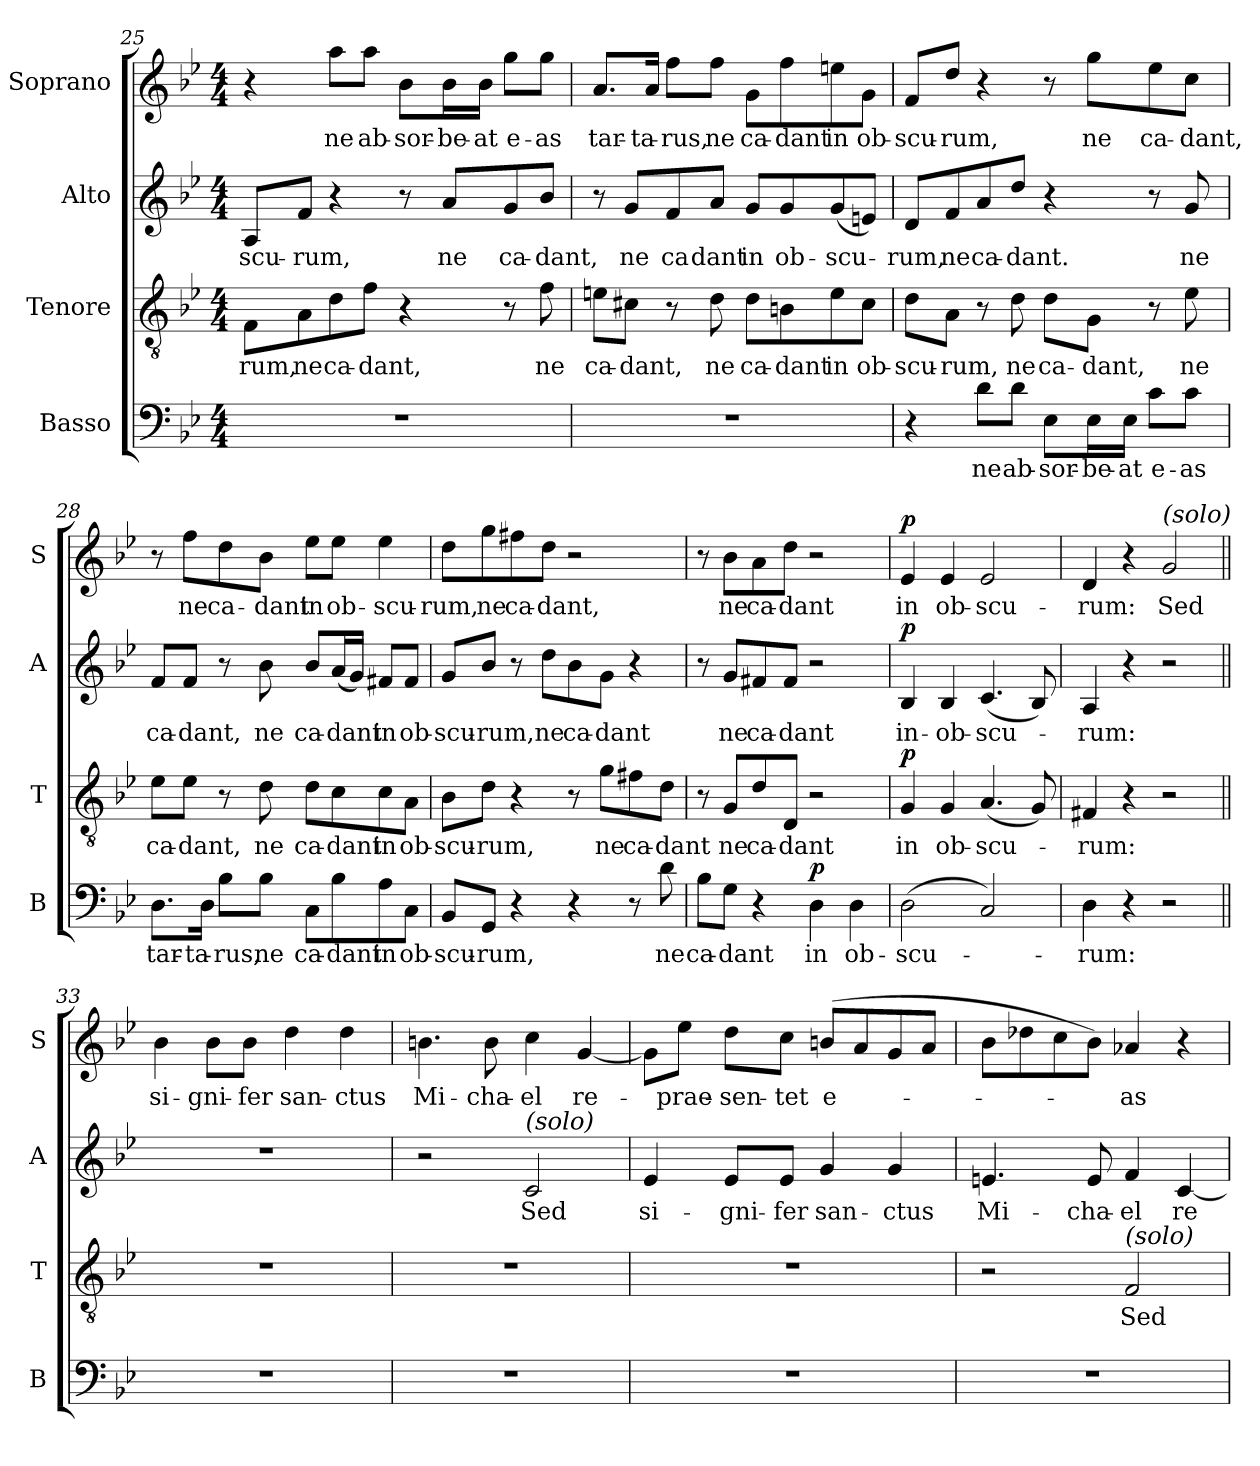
**kern	**text	**dynam	**kern	**text	**dynam	**kern	**text	**dynam	**kern	**text	**dynam
*part4	*part4	*part4	*part3	*part3	*part3	*part2	*part2	*part2	*part1	*part1	*part1
*staff4	*staff4	*staff4	*staff3	*staff3	*staff3	*staff2	*staff2	*staff2	*staff1	*staff1	*staff1
*I"Basso	*	*	*I"Tenore	*	*	*I"Alto	*	*	*I"Soprano	*	*
*I'B	*	*	*I'T	*	*	*I'A	*	*	*I'S	*	*
*clefF4	*	*	*clefGv2	*	*	*clefG2	*	*	*clefG2	*	*
*k[b-e-]	*	*	*k[b-e-]	*	*	*k[b-e-]	*	*	*k[b-e-]	*	*
*g:	*	*	*g:	*	*	*g:	*	*	*g:	*	*
*M4/4	*	*	*M4/4	*	*	*M4/4	*	*	*M4/4	*	*
=25	=25	=25	=25	=25	=25	=25	=25	=25	=25	=25	=25
!	!	!	!	!LO:LY:b	!	!	!LO:LY:b	!	!	!	!
1r	.	.	8F\L	-rum,	.	8A/L	-scu-	.	4r	.	.
!	!	!	!	!LO:LY:b	!	!	!LO:LY:b	!	!	!	!
.	.	.	8A\	ne	.	8f/J	-rum,	.	.	.	.
!	!	!	!	!LO:LY:b	!	!	!	!	!	!LO:LY:b	!
.	.	.	8d\	ca-	.	4r	.	.	8aa\L	ne	.
!	!	!	!	!LO:LY:b	!	!	!	!	!	!LO:LY:b	!
.	.	.	8f\J	-dant,	.	.	.	.	8aa\J	ab-	.
!	!	!	!	!	!	!	!	!	!	!LO:LY:b	!
.	.	.	4r	.	.	8r	.	.	8b-\L	-sor-	.
!	!	!	!	!	!	!	!LO:LY:b	!	!	!LO:LY:b	!
.	.	.	.	.	.	8a/L	ne	.	16b-\L	-be-	.
!	!	!	!	!	!	!	!	!	!	!LO:LY:b	!
.	.	.	.	.	.	.	.	.	16b-\JJ	-at	.
!	!	!	!	!	!	!	!LO:LY:b	!	!	!LO:LY:b	!
.	.	.	8r	.	.	8g/	ca-	.	8gg\L	e-	.
!	!	!	!	!LO:LY:b	!	!	!LO:LY:b	!	!	!LO:LY:b	!
.	.	.	8f\	ne	.	8b-/J	-dant,	.	8gg\J	-as	.
!!LO:PB:g=z
=26	=26	=26	=26	=26	=26	=26	=26	=26	=26	=26	=26
!	!	!	!	!LO:LY:b	!	!	!	!	!	!LO:LY:b	!
1r	.	.	8en\L	ca-	.	8r	.	.	8.a/L	tar-	.
!	!	!	!	!LO:LY:b	!	!	!LO:LY:b	!	!	!	!
.	.	.	8c#X\J	-dant,	.	8g/L	ne	.	.	.	.
!	!	!	!	!	!	!	!	!	!	!LO:LY:b	!
.	.	.	.	.	.	.	.	.	16a/Jk	-ta-	.
!	!	!	!	!	!	!	!LO:LY:b	!	!	!LO:LY:b	!
.	.	.	8r	.	.	8f/	ca	.	8ff\L	-rus,	.
!	!	!	!	!LO:LY:b	!	!	!LO:LY:b	!	!	!LO:LY:b	!
.	.	.	8d\	ne	.	8a/J	dant	.	8ff\J	ne	.
!	!	!	!	!LO:LY:b	!	!	!LO:LY:b	!	!	!LO:LY:b	!
.	.	.	8d\L	ca-	.	8g/L	in	.	8g\L	ca-	.
!	!	!	!	!LO:LY:b	!	!	!LO:LY:b	!	!	!LO:LY:b	!
.	.	.	8Bn\	-dant	.	8g/	ob-	.	8ff\	-dant	.
!	!	!	!	!LO:LY:b	!	!	!LO:LY:b	!	!	!LO:LY:b	!
.	.	.	8e\	in	.	(<8g/	-scu-	.	8een\	in	.
!	!	!	!	!LO:LY:b	!	!	!	!	!	!LO:LY:b	!
.	.	.	8c#\J	ob-	.	8en/J)	.	.	8g\J	ob-	.
=27	=27	=27	=27	=27	=27	=27	=27	=27	=27	=27	=27
!	!	!	!	!LO:LY:b	!	!	!LO:LY:b	!	!	!LO:LY:b	!
4r	.	.	8d\L	-scu-	.	8d/L	-rum,	.	8f/L	-scu-	.
!	!	!	!	!LO:LY:b	!	!	!LO:LY:b	!	!	!LO:LY:b	!
.	.	.	8A\J	-rum,	.	8f/	ne	.	8dd/J	-rum,	.
!	!LO:LY:b	!	!	!	!	!	!LO:LY:b	!	!	!	!
8d\L	ne	.	8r	.	.	8a/	ca-	.	4r	.	.
!	!LO:LY:b	!	!	!LO:LY:b	!	!	!LO:LY:b	!	!	!	!
8d\J	ab-	.	8d\	ne	.	8dd/J	-dant.	.	.	.	.
!	!LO:LY:b	!	!	!LO:LY:b	!	!	!	!	!	!	!
8E-\L	-sor-	.	8d\L	ca-	.	4r	.	.	8r	.	.
!	!LO:LY:b	!	!	!LO:LY:b	!	!	!	!	!	!LO:LY:b	!
16E-\L	-be-	.	8G\J	-dant,	.	.	.	.	8gg\L	ne	.
!	!LO:LY:b	!	!	!	!	!	!	!	!	!	!
16E-\JJ	-at	.	.	.	.	.	.	.	.	.	.
!	!LO:LY:b	!	!	!	!	!	!	!	!	!LO:LY:b	!
8c\L	e-	.	8r	.	.	8r	.	.	8ee-\	ca-	.
!	!LO:LY:b	!	!	!LO:LY:b	!	!	!LO:LY:b	!	!	!LO:LY:b	!
8c\J	-as	.	8e-\	ne	.	8g/	ne	.	8cc\J	-dant,	.
=28	=28	=28	=28	=28	=28	=28	=28	=28	=28	=28	=28
!	!LO:LY:b	!	!	!LO:LY:b	!	!	!LO:LY:b	!	!	!	!
8.D\L	tar-	.	8e-\L	ca-	.	8f/L	ca-	.	8r	.	.
!	!	!	!	!LO:LY:b	!	!	!LO:LY:b	!	!	!LO:LY:b	!
.	.	.	8e-\J	-dant,	.	8f/J	-dant,	.	8ff\L	ne	.
!	!LO:LY:b	!	!	!	!	!	!	!	!	!	!
16D\Jk	-ta-	.	.	.	.	.	.	.	.	.	.
!	!LO:LY:b	!	!	!	!	!	!	!	!	!LO:LY:b	!
8B-\L	-rus,	.	8r	.	.	8r	.	.	8dd\	ca-	.
!	!LO:LY:b	!	!	!LO:LY:b	!	!	!LO:LY:b	!	!	!LO:LY:b	!
8B-\J	ne	.	8d\	ne	.	8b-\	ne	.	8b-\J	-dant	.
!	!LO:LY:b	!	!	!LO:LY:b	!	!	!LO:LY:b	!	!	!LO:LY:b	!
8C\L	ca-	.	8d\L	ca-	.	8b-/L	ca-	.	8ee-\L	in	.
!	!LO:LY:b	!	!	!LO:LY:b	!	!	!LO:LY:b	!	!	!LO:LY:b	!
8B-\	-dant	.	8c\	-dant	.	(<16a/L	-dant	.	8ee-\J	ob-	.
.	.	.	.	.	.	16g/JJ)	.	.	.	.	.
!	!LO:LY:b	!	!	!LO:LY:b	!	!	!LO:LY:b	!	!	!LO:LY:b	!
8A\	in	.	8c\	in	.	8f#X/L	in	.	4ee-\	-scu-	.
!	!LO:LY:b	!	!	!LO:LY:b	!	!	!LO:LY:b	!	!	!	!
8C\J	ob-	.	8A\J	ob-	.	8f#/J	ob-	.	.	.	.
!!LO:LB:g=z
=29	=29	=29	=29	=29	=29	=29	=29	=29	=29	=29	=29
!	!LO:LY:b	!	!	!LO:LY:b	!	!	!LO:LY:b	!	!	!LO:LY:b	!
8BB-/L	-scu-	.	8B-\L	-scu-	.	8g/L	-scu-	.	8dd\L	-rum,	.
!	!LO:LY:b	!	!	!LO:LY:b	!	!	!LO:LY:b	!	!	!LO:LY:b	!
8GG/J	-rum,	.	8d\J	-rum,	.	8b-/J	-rum,	.	8gg\	ne	.
!	!	!	!	!	!	!	!	!	!	!LO:LY:b	!
4r	.	.	4r	.	.	8r	.	.	8ff#X\	ca-	.
!	!	!	!	!	!	!	!LO:LY:b	!	!	!LO:LY:b	!
.	.	.	.	.	.	8dd\L	ne	.	8dd\J	-dant,	.
!	!	!	!	!	!	!	!LO:LY:b	!	!	!	!
4r	.	.	8r	.	.	8b-\	ca-	.	2r	.	.
!	!	!	!	!LO:LY:b	!	!	!LO:LY:b	!	!	!	!
.	.	.	8g\L	ne	.	8g\J	-dant	.	.	.	.
!	!	!	!	!LO:LY:b	!	!	!	!	!	!	!
8r	.	.	8f#X\	ca-	.	4r	.	.	.	.	.
!	!LO:LY:b	!	!	!LO:LY:b	!	!	!	!	!	!	!
8d\	ne	.	8d\J	-dant	.	.	.	.	.	.	.
=30	=30	=30	=30	=30	=30	=30	=30	=30	=30	=30	=30
!	!LO:LY:b	!	!	!	!	!	!	!	!	!	!
8B-\L	ca-	.	8r	.	.	8r	.	.	8r	.	.
!	!LO:LY:b	!	!	!LO:LY:b	!	!	!LO:LY:b	!	!	!LO:LY:b	!
8G\J	-dant	.	8G/L	ne	.	8g/L	ne	.	8b-\L	ne	.
!	!	!	!	!LO:LY:b	!	!	!LO:LY:b	!	!	!LO:LY:b	!
4r	.	.	8d/	ca-	.	8f#X/	ca-	.	8a\	ca-	.
!	!	!	!	!LO:LY:b	!	!	!LO:LY:b	!	!	!LO:LY:b	!
.	.	.	8D/J	-dant	.	8f#/J	-dant	.	8dd\J	-dant	.
!	!LO:LY:b	!LO:DY:a	!	!	!	!	!LO:LY:b	!	!	!	!
4D\	in	p	2r	.	.	2r	in	.	2r	.	.
!	!LO:LY:b	!	!	!	!	!	!	!	!	!	!
4D\	ob-	.	.	.	.	.	.	.	.	.	.
=31	=31	=31	=31	=31	=31	=31	=31	=31	=31	=31	=31
!	!LO:LY:b	!	!	!LO:LY:b	!LO:DY:a	!	!LO:LY:b	!LO:DY:a	!	!LO:LY:b	!LO:DY:a
(>2D\	-scu-	.	4G/	in	p	4B-/	in-	p	4e-/	in	p
!	!	!	!	!LO:LY:b	!	!	!LO:LY:b	!	!	!LO:LY:b	!
.	.	.	4G/	ob-	.	4B-/	-ob-	.	4e-/	ob-	.
!	!	!	!	!LO:LY:b	!	!	!LO:LY:b	!	!	!LO:LY:b	!
2C/)	.	.	(<4.A/	-scu-	.	(<4.c/	-scu-	.	2e-/	-scu-	.
.	.	.	8G/)	.	.	8B-/)	.	.	.	.	.
=32	=32	=32	=32	=32	=32	=32	=32	=32	=32	=32	=32
!	!LO:LY:b	!	!	!LO:LY:b	!	!	!LO:LY:b	!	!	!LO:LY:b	!
4D\	-rum:	.	4F#X/	-rum:	.	4A/	-rum:	.	4d/	-rum:	.
4r	.	.	4r	.	.	4r	.	.	4r	.	.
!	!	!	!	!	!	!	!	!	!LO:TX:a:i:t=(solo)	!	!
!	!	!	!	!	!	!	!	!	!	!LO:LY:b	!
2r	.	.	2r	.	.	2r	.	.	2g/	Sed	.
=33||	=33||	=33||	=33||	=33||	=33||	=33||	=33||	=33||	=33||	=33||	=33||
!	!	!	!	!	!	!	!	!	!	!LO:LY:b	!
1r	.	.	1r	.	.	1r	.	.	4b-\	si-	.
!	!	!	!	!	!	!	!	!	!	!LO:LY:b	!
.	.	.	.	.	.	.	.	.	8b-\L	-gni-	.
!	!	!	!	!	!	!	!	!	!	!LO:LY:b	!
.	.	.	.	.	.	.	.	.	8b-\J	-fer	.
!	!	!	!	!	!	!	!	!	!	!LO:LY:b	!
.	.	.	.	.	.	.	.	.	4dd\	san-	.
!	!	!	!	!	!	!	!	!	!	!LO:LY:b	!
.	.	.	.	.	.	.	.	.	4dd\	-ctus	.
!!LO:LB:g=z
=34	=34	=34	=34	=34	=34	=34	=34	=34	=34	=34	=34
!	!	!	!	!	!	!	!	!	!	!LO:LY:b	!
1r	.	.	1r	.	.	2r	.	.	4.bn\	Mi-	.
!	!	!	!	!	!	!	!	!	!	!LO:LY:b	!
.	.	.	.	.	.	.	.	.	8b\	-cha-	.
!	!	!	!	!	!	!LO:TX:a:i:t=(solo)	!	!	!	!	!
!	!	!	!	!	!	!	!LO:LY:b	!	!	!LO:LY:b	!
.	.	.	.	.	.	2c/	Sed	.	4cc\	-el	.
!	!	!	!	!	!	!	!	!	!	!LO:LY:b	!
.	.	.	.	.	.	.	.	.	[4g/	re-	.
=35	=35	=35	=35	=35	=35	=35	=35	=35	=35	=35	=35
!	!	!	!	!	!	!	!LO:LY:b	!	!	!	!
1r	.	.	1r	.	.	4e-/	si-	.	8g\L]	.	.
!	!	!	!	!	!	!	!	!	!	!LO:LY:b	!
.	.	.	.	.	.	.	.	.	8ee-\J	-prae-	.
!	!	!	!	!	!	!	!LO:LY:b	!	!	!LO:LY:b	!
.	.	.	.	.	.	8e-/L	-gni-	.	8dd\L	-sen-	.
!	!	!	!	!	!	!	!LO:LY:b	!	!	!LO:LY:b	!
.	.	.	.	.	.	8e-/J	-fer	.	8cc\J	-tet	.
!	!	!	!	!	!	!	!LO:LY:b	!	!	!LO:LY:b	!
.	.	.	.	.	.	4g/	san-	.	(>8bn/L	e-	.
.	.	.	.	.	.	.	.	.	8a/	.	.
!	!	!	!	!	!	!	!LO:LY:b	!	!	!	!
.	.	.	.	.	.	4g/	-ctus	.	8g/	.	.
.	.	.	.	.	.	.	.	.	8a/J	.	.
=36	=36	=36	=36	=36	=36	=36	=36	=36	=36	=36	=36
!	!	!	!	!	!	!	!LO:LY:b	!	!	!	!
1r	.	.	2r	.	.	4.en/	Mi-	.	8b-\L	.	.
.	.	.	.	.	.	.	.	.	8dd-X\	.	.
.	.	.	.	.	.	.	.	.	8cc\	.	.
!	!	!	!	!	!	!	!LO:LY:b	!	!	!	!
.	.	.	.	.	.	8e/	-cha-	.	8b-\J)	.	.
!	!	!	!LO:TX:a:i:t=(solo)	!	!	!	!	!	!	!	!
!	!	!	!	!LO:LY:b	!	!	!LO:LY:b	!	!	!LO:LY:b	!
.	.	.	2F/	Sed	.	4f/	-el	.	4a-X/	-as	.
!	!	!	!	!	!	!	!LO:LY:b	!	!	!	!
.	.	.	.	.	.	[4c/	re-	.	4r	.	.
=	=	=	=	=	=	=	=	=	=	=	=
*-	*-	*-	*-	*-	*-	*-	*-	*-	*-	*-	*-
